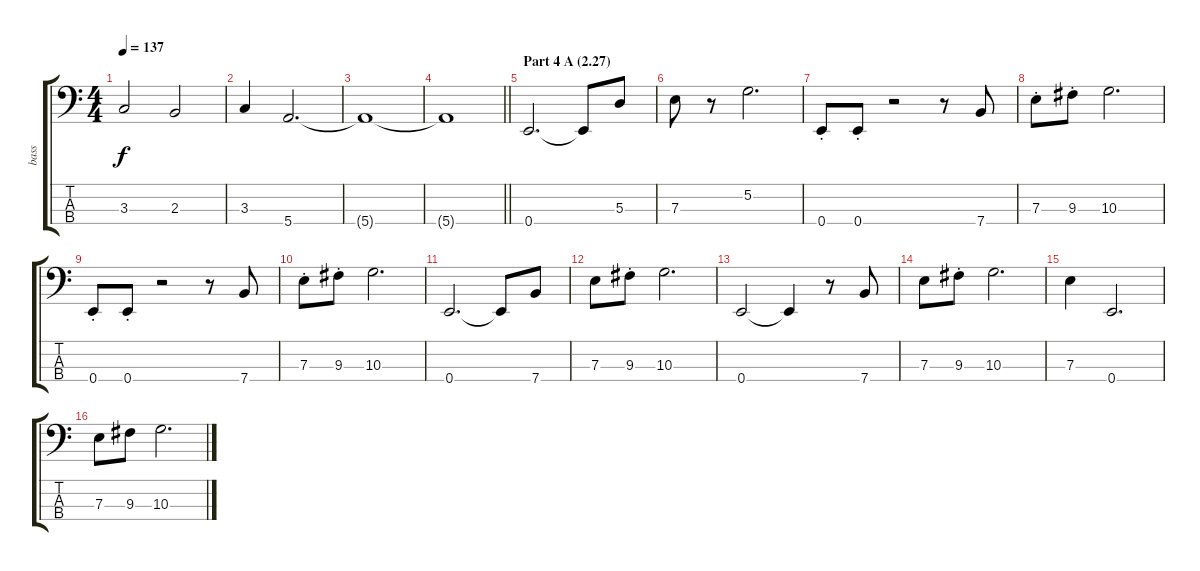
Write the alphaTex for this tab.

\track ("bass" "bass") {instrument electricbasspick}
\staff {score tabs}
\tuning (G2 D2 A1 E1) {hide}
\ts (4 4)
\tempo 137
\clef f4
\ks c
3.3.2{dy f} 2.3.2 |
3.3.4 5.4.2{d} |
5.4{t}.1 |
\barLineRight lightlight
5.4{t}.1 |
\section ("" "Part 4 A (2.27)")
0.4.2{d} 0.4{t}.8 5.3.8 |
7.3.8 r.8 5.2.2{d} |
0.4{st}.8 0.4{st}.8 r.2 r.8 7.4.8 |
7.3{st}.8 9.3{st}.8 10.3.2{d} |
0.4{st}.8 0.4{st}.8 r.2 r.8 7.4.8 |
7.3{st}.8 9.3{st}.8 10.3.2{d} |
0.4.2{d} 0.4{t}.8 7.4.8 |
7.3.8 9.3{st}.8 10.3.2{d} |
0.4.2 0.4{t}.4 r.8 7.4.8 |
7.3.8 9.3{st}.8 10.3.2{d} |
7.3.4 0.4.2{d} |
7.3.8 9.3.8 10.3.2{d}
